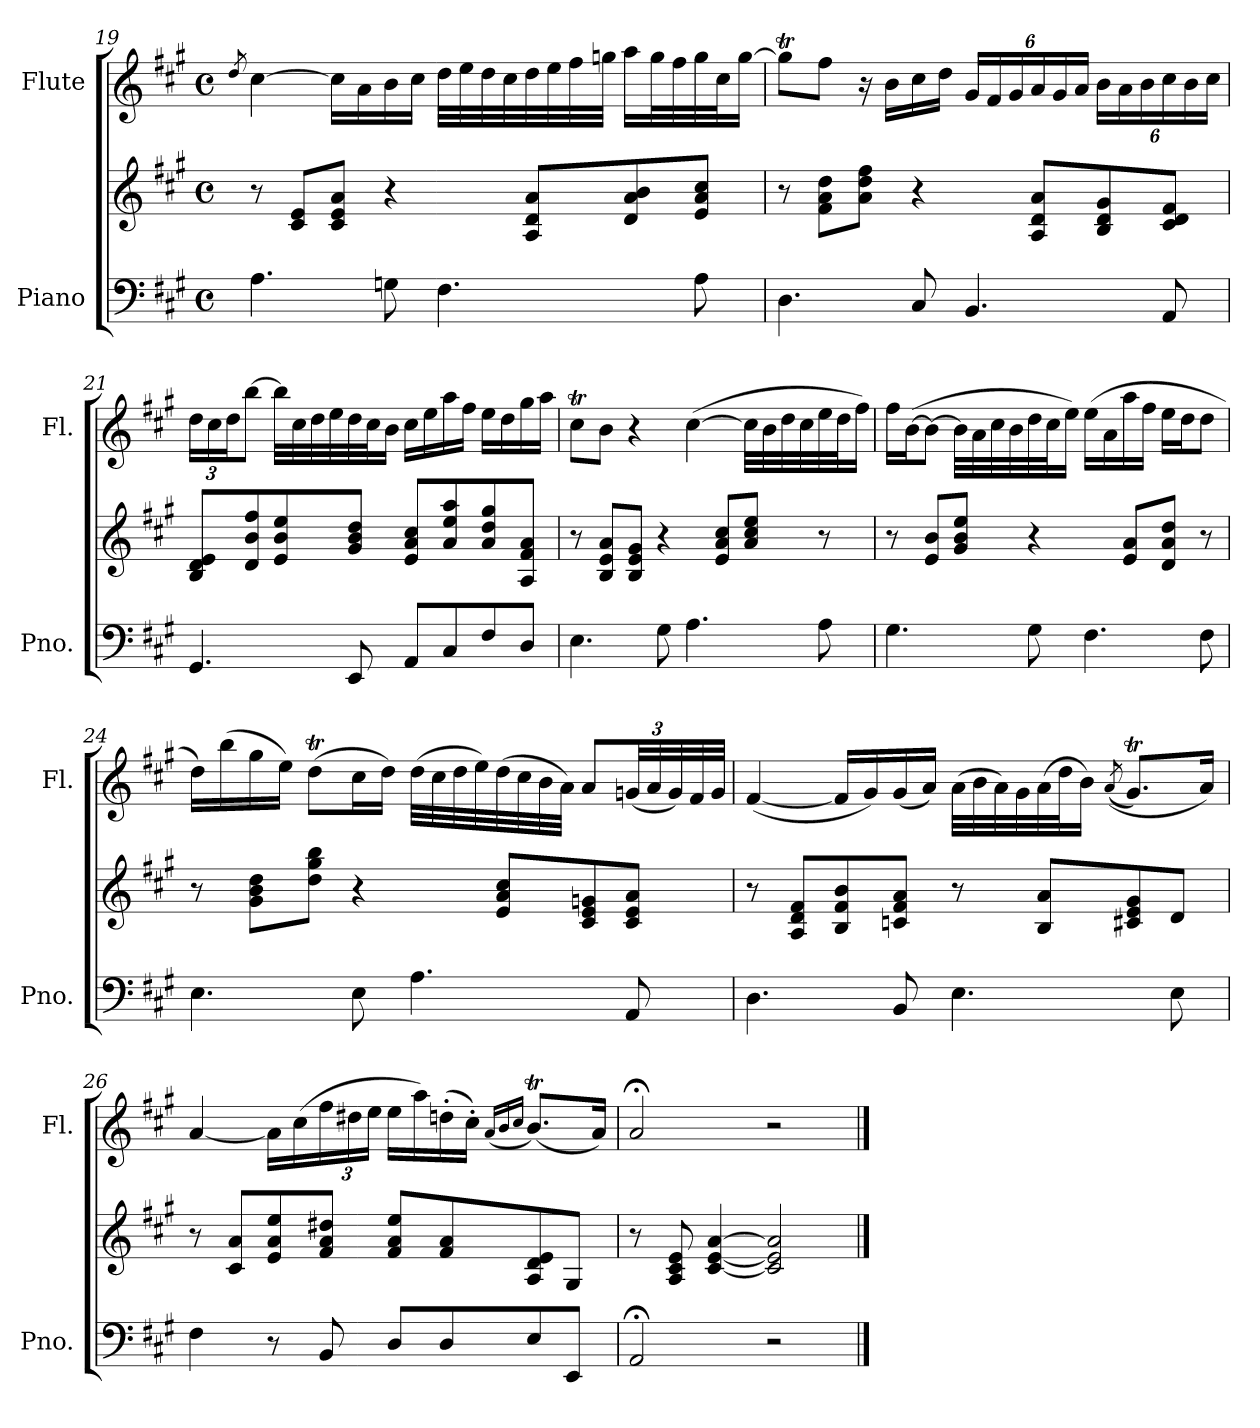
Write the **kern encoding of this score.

**kern	**kern	**kern	**dynam
*part2	*part2	*part1	*part1
*staff3	*staff2	*staff1	*staff1
*I"Piano	*	*I"Flute	*
*I'Pno.	*	*I'Fl.	*
!!LO:PB:g=z
*clefF4	*clefG2	*clefG2	*
*k[f#c#g#]	*k[f#c#g#]	*k[f#c#g#]	*
*M4/4	*M4/4	*M4/4	*
*met(c)	*met(c)	*met(c)	*
=19	=19	=19	=19
.	.	8qdd/	.
4.A\	8r	[4cc#\	.
.	8c#/ 8e/L	.	.
.	8c#/ 8e/ 8a/J	16cc#\LL]	.
.	.	16a\	.
8Gn\	4r	16b\	.
.	.	16cc#\JJ	.
4.F#\	.	32dd\LLL	.
.	.	32ee\	.
.	.	32dd\	.
.	.	32cc#\	.
.	8A/ 8d/ 8a/L	32dd\	.
.	.	32ee\	.
.	.	32ff#\	.
.	.	32ggn\JJJ	.
.	8d/ 8a/ 8b/	16aa\LL	.
.	.	32gg\L	.
.	.	32ff#\	.
8A\	8e/ 8a/ 8cc#/J	32gg\	.
.	.	32cc#\J	.
.	.	[16gg\JJ	.
=20	=20	=20	=20
4.D\	8r	8ggT\L]	.
.	8f#\ 8a\ 8dd\L	8ff#\J	.
.	8a\ 8dd\ 8ff#\J	16r	.
.	.	16b\LL	.
8C#/	4r	16cc#\	.
.	.	16dd\JJ	.
*	*	*Xbrackettup	*
4.BB/	.	24g#/LL	.
.	.	24f#/	.
.	.	24g#/	.
.	8A/ 8d/ 8a/L	24a/	.
.	.	24g#/	.
.	.	24a/JJ	.
.	8B/ 8d/ 8g#/	24b\LL	.
.	.	24a\	.
.	.	24b\	.
8AA/	8c#/ 8d/ 8f#/J	24cc#\	.
.	.	24b\	.
.	.	24cc#\JJ	.
!!LO:LB:g=z
=21	=21	=21	=21
4.GG#/	8B/ 8d/ 8e/L	24dd\LL	.
.	.	24cc#\	.
.	.	24dd\J	.
.	8d/ 8b/ 8ff#/	[8bb\J	.
.	8e/ 8b/ 8ee/	32bb\LLL]	.
.	.	32cc#\	.
.	.	32dd\	.
.	.	32ee\	.
8EE/	8g#/ 8b/ 8dd/J	32dd\	.
.	.	32cc#\J	.
.	.	16b\JJ	.
8AA/L	8e/ 8a/ 8cc#/L	16cc#\LL	.
.	.	16ee\	.
8C#/	8a/ 8ee/ 8aa/	16aa\	.
.	.	16ff#\JJ	.
8F#/	8a/ 8dd/ 8gg#/	16ee\LL	.
.	.	16dd\	.
8D/J	8A/ 8f#/ 8a/J	16gg#\	.
.	.	16aa\JJ	.
=22	=22	=22	=22
4.E\	8r	8cc#t\L	.
.	8B/ 8e/ 8a/L	8b\J	.
.	8B/ 8e/ 8g#/J	4r	.
8G#\	4r	.	.
4.A\	.	([4cc#\	.
.	8e/ 8a/ 8cc#/L	.	.
.	8a/ 8cc#/ 8ee/J	32cc#\LLL]	.
.	.	32b\	.
.	.	32dd\	.
.	.	32cc#\	.
8A\	8r	32ee\	.
.	.	32dd\J	.
.	.	16ff#\JJ)	.
!!LO:LB:g=z
=23	=23	=23	=23
4.G#\	8r	16ff#\LL	.
.	.	([16b\J	.
.	8e/ 8b/L	8b\J_	.
.	8g#/ 8b/ 8ee/J	32b\LLL]	.
.	.	32a\	.
.	.	32cc#\	.
.	.	32b\	.
8G#\	4r	32dd\	.
.	.	32cc#\J	.
.	.	16ee\JJ)	.
4.F#\	.	(16ee\LL	.
.	.	16a\	.
.	8e/ 8a/L	16aa\	.
.	.	16ff#\JJ	.
.	8d/ 8a/ 8dd/J	16ee\LL	.
.	.	16dd\J	.
8F#\	8r	8dd\J	.
=24	=24	=24	=24
4.E\	8r	16dd\LL)	.
.	.	(16bb\	.
.	8g#\ 8b\ 8dd\L	16gg#\	.
.	.	16ee\JJ)	.
.	8dd\ 8gg#\ 8bb\J	(8ddT\L	.
8E\	4r	16cc#\L	.
.	.	16dd\JJ)	.
4.A\	.	(32dd\LLL	.
.	.	32cc#\	.
.	.	32dd\	.
.	.	32ee\)	.
.	8e/ 8a/ 8cc#/L	(32dd\	.
.	.	32cc#\	.
.	.	32b\	.
.	.	32a\JJJ)	.
.	8c#/ 8e/ 8gn/	8a/L	.
8AA/	8c#/ 8e/ 8a/J	(48gn/LL	.
.	.	48a/	.
.	.	48g/)	.
.	.	32f#/	.
.	.	32g/JJJ	.
!!LO:LB:g=z
=25	=25	=25	=25
4.D\	8r	([4f#/	.
.	8A/ 8d/ 8f#/L	.	.
.	8B/ 8f#/ 8b/	16f#/LL]	.
.	.	16g#/)	.
8BB/	8cn/ 8f#/ 8a/J	(16g#/	.
.	.	16a/JJ)	.
4.E\	8r	(32a\LLL	.
.	.	32b\	.
.	.	32a\)	.
.	.	32g#\	.
.	8B/ 8a/L	(32a\	.
.	.	32dd\J	.
.	.	16b\JJ)	.
.	.	((8qa/	.
.	8c#X/ 8e/ 8g#/	8.g#t/L)	.
8E\	8d/J	.	.
.	.	16a/Jk)	.
=26	=26	=26	=26
4F#\	8r	[4a/	.
.	8c#/ 8a/L	.	.
8r	8e/ 8a/ 8ee/	16a\LL]	.
.	.	(16cc#\	.
8BB/	8f#/ 8a/ 8dd#X/J	24ff#\	.
.	.	24dd#X\	.
.	.	24ee\JJ	.
8D/L	8f#/ 8a/ 8ee/L	16ee\LL	.
.	.	16aa\)	.
8D/	8f#/ 8a/	(16ddn'\	.
.	.	16cc#'\JJ)	.
*	*	*MM25	*
.	.	(16qa/LL	.
.	.	16qb/	.
.	.	16qcc#/JJ	.
8E/	8A/ 8d/ 8e/	(8.bT/L)	.
8EE/J	8G#/J	.	.
.	.	16a/Jk)	.
=27	=27	=27	=27
!	!	!	!LO:DY:b
!	!	!	!LO:DY:n=1:b
2AA;/	8r	2a;</	other-dynamics other-dynamics
.	8A/ 8c#/ 8e/	.	.
.	[4c#/ [4e/ [4a/	.	.
2r	2c#/] 2e/] 2a/]	2r	.
==	==	==	==
*-	*-	*-	*-
